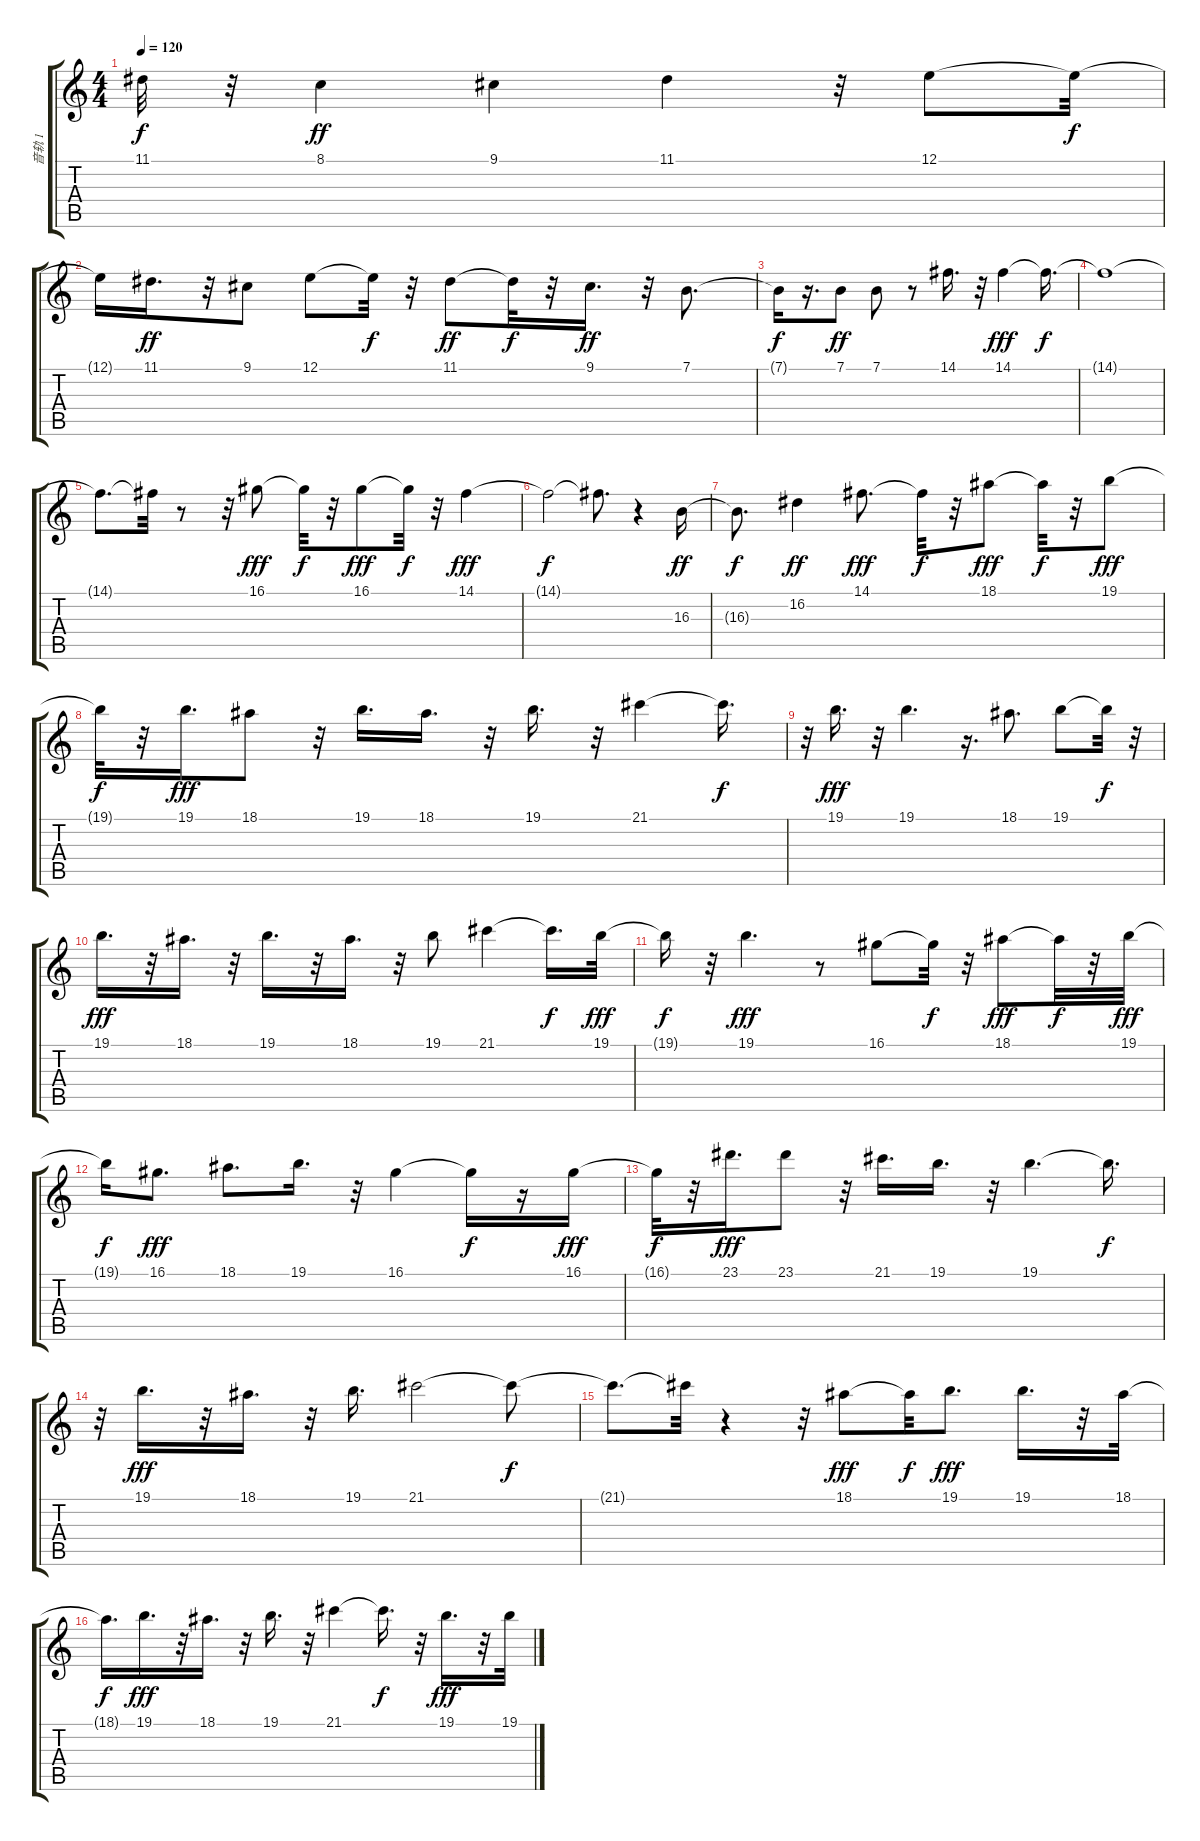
\track ("音轨 1" "音轨 1") {instrument flute}
\staff {score tabs}
\tuning (E4 B3 G3 D3 A2 E2) {hide}
\ts (4 4)
\tempo 120
\clef g2
\ks c
11.1{t}.32{dy f} r.32 8.1.4{dy ff} 9.1.4 11.1.4 r.32 12.1.8 12.1{t}.32{dy f} |
12.1{t}.16 11.1.16{d dy ff} r.32 9.1.8 12.1.8 12.1{t}.32{dy f} r.32 11.1.8{dy ff} 11.1{t}.32{dy f} r.32 9.1.16{d dy ff} r.32 7.1.8{d} |
7.1{t}.16{dy f} r.16{d} 7.1.8{dy ff} 7.1.8 r.8 14.1.16{d} r.32 14.1.4{dy fff} 14.1{t}.16{d dy f} |
14.1{t}.1 |
14.1{t}.8{d} 14.1{t}.32 r.8 r.32 16.1.8{dy fff} 16.1{t}.32{dy f} r.32 16.1.8{dy fff} 16.1{t}.32{dy f} r.32 14.1.4{dy fff} |
14.1{t}.2{dy f} 14.1{t}.8{d} r.4 16.3.16{dy ff} |
16.3{t}.8{d dy f} 16.2.4{dy ff} 14.1.8{d dy fff} 14.1{t}.32{dy f} r.32 18.1.8{dy fff} 18.1{t}.32{dy f} r.32 19.1.8{dy fff} |
19.1{t}.32{dy f} r.32 19.1.16{d dy fff} 18.1.8 r.32 19.1.16{d} 18.1.16{d} r.32 19.1.16{d} r.32 21.1.4 21.1{t}.16{d dy f} |
r.32 19.1.16{d dy fff} r.32 19.1.4{d} r.16{d} 18.1.8{d} 19.1.8 19.1{t}.32{dy f} r.32 |
19.1.16{d dy fff} r.32 18.1.16{d} r.32 19.1.16{d} r.32 18.1.16{d} r.32 19.1.8 21.1.4 21.1{t}.16{d dy f} 19.1.32{dy fff} |
19.1{t}.16{dy f} r.32 19.1.4{d dy fff} r.8 16.1.8 16.1{t}.32{dy f} r.32 18.1.8{dy fff} 18.1{t}.32{dy f} r.32 19.1.32{dy fff} |
19.1{t}.16{dy f} 16.1.8{d dy fff} 18.1.8{d} 19.1.16{d} r.32 16.1.4 16.1{t}.16{dy f} r.16 16.1.16{dy fff} |
16.1{t}.32{dy f} r.32 23.1.16{d dy fff} 23.1.8 r.32 21.1.16{d} 19.1.16{d} r.32 19.1.4{d} 19.1{t}.16{d dy f} |
r.32 19.1.16{d dy fff} r.32 18.1.16{d} r.32 19.1.16{d} 21.1.2 21.1{t}.8{dy f} |
21.1{t}.8{d} 21.1{t}.32 r.4 r.32 18.1.8{dy fff} 18.1{t}.32{dy f} 19.1.8{d dy fff} 19.1.16{d} r.32 18.1.32 |
18.1{t}.16{d dy f} 19.1.16{d dy fff} r.32 18.1.16{d} r.32 19.1.16{d} r.32 21.1.4 21.1{t}.16{d dy f} r.32 19.1.16{d dy fff} r.32 19.1.32
